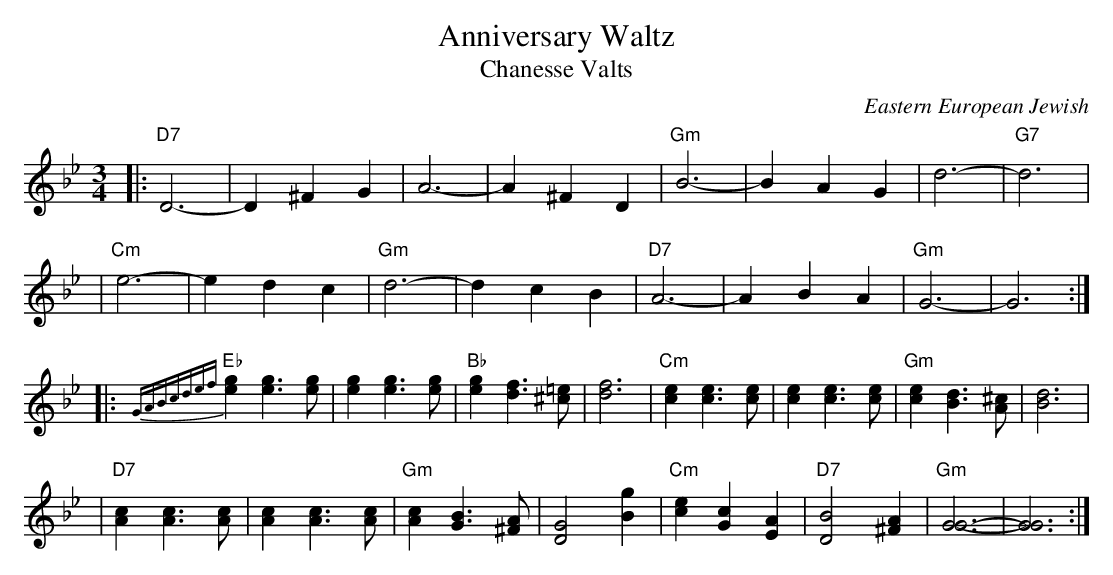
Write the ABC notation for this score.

X:1
T: Anniversary Waltz
T: Chanesse Valts
O: Eastern European Jewish
L: 1/4
M: 3/4
K: Gm
|: "D7"D3- |D ^F G | A3- | A ^F D | "Gm"B3- | B A G | d3- | "G7"d3 |
| "Cm"e3- | e d c | "Gm"d3- | d c B | "D7"A3- | A B A | "Gm"G3- | G3 :|
|: {GABcdef}"Eb"[ge] [ge]>[ge] | [ge] [ge]>[ge] | "Bb"[ge] [fd]>[=e^c] | [f3d3] \
| "Cm"[ec] [ec]>[ec] | [ec] [ec]>[ec] | "Gm"[ec] [dB]>[^cA] | [d3B3] |
| "D7"[cA] [cA]>[cA] | [cA] [cA]>[cA] | "Gm"[cA] [BG]>[A^F] | [G2D2] [gB] \
| "Cm"[ec] [cG] [AE] | "D7"[B2D2] [A^F] | "Gm"[G3G3]- | [G3G3] :|
